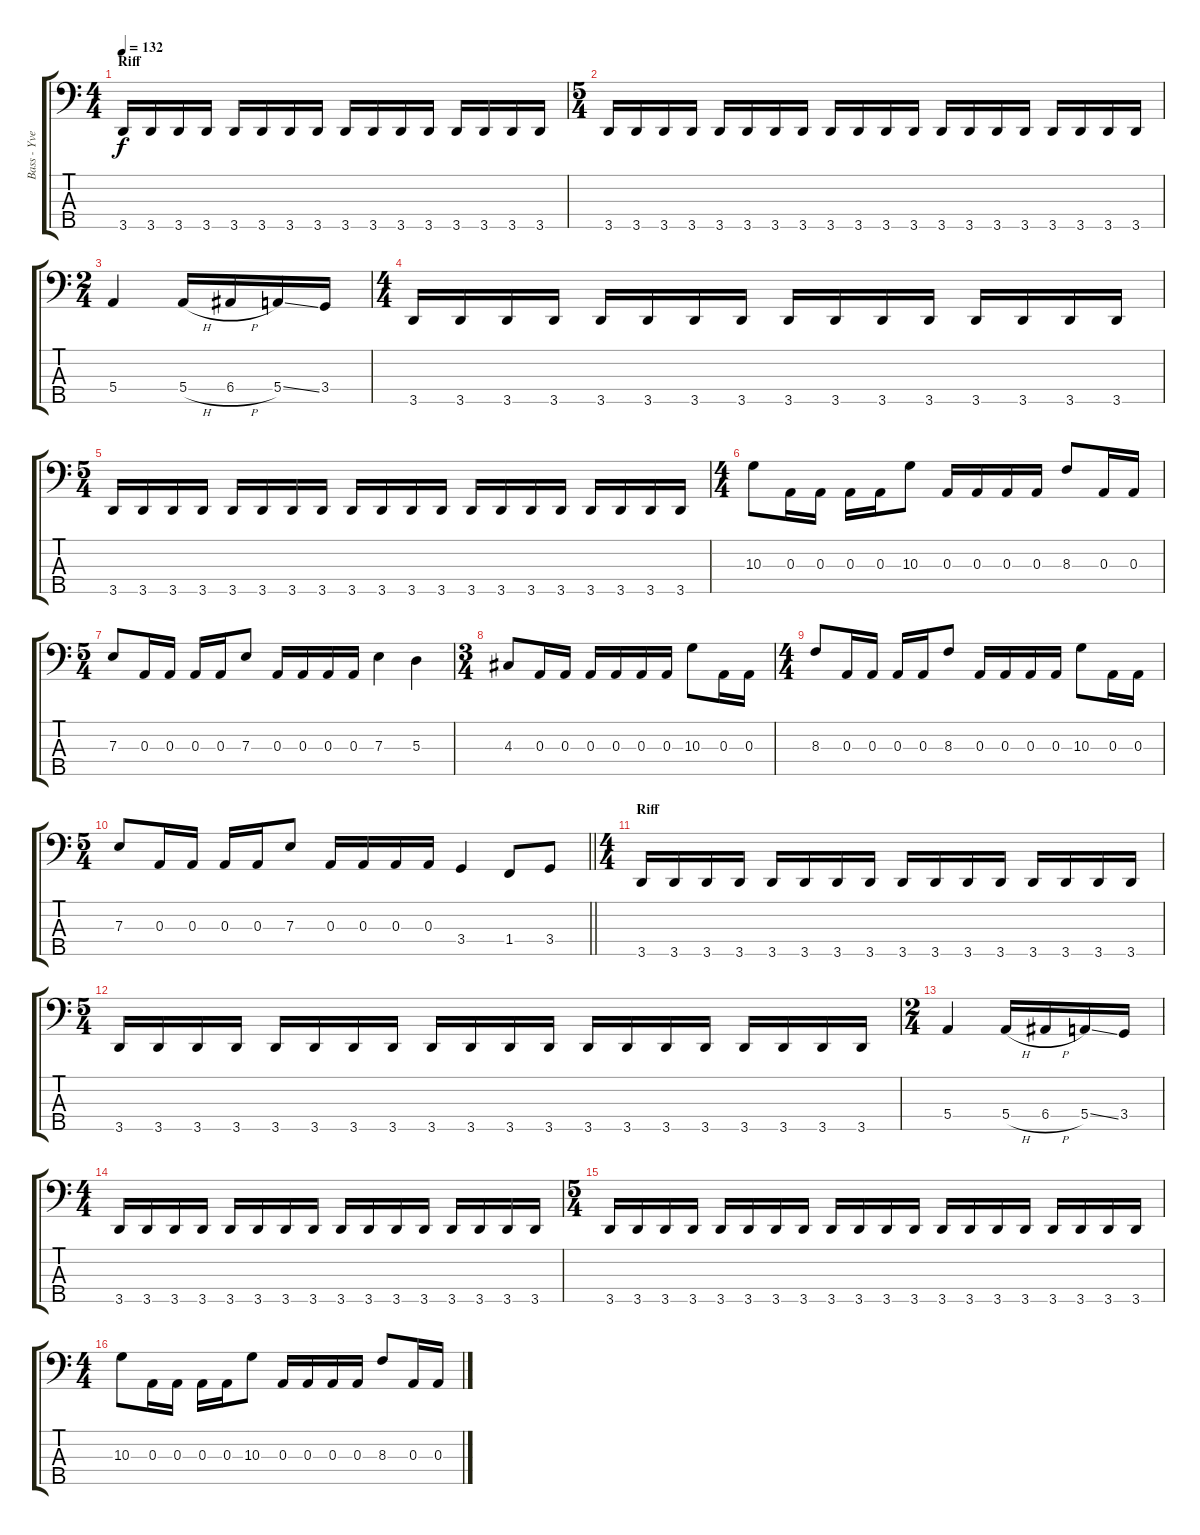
\track ("Bass - Yves" "Bass - Yve") {instrument electricbasspick}
\staff {score tabs}
\tuning (G2 D2 A1 E1 B0) {hide}
\ts (4 4)
\section ("" "Riff")
\tempo 132
\clef f4
\ks c
3.5.16{dy f instrument electricbasspick} 3.5.16 3.5.16 3.5.16 3.5.16 3.5.16 3.5.16 3.5.16 3.5.16 3.5.16 3.5.16 3.5.16 3.5.16 3.5.16 3.5.16 3.5.16 |
\ts (5 4)
3.5.16 3.5.16 3.5.16 3.5.16 3.5.16 3.5.16 3.5.16 3.5.16 3.5.16 3.5.16 3.5.16 3.5.16 3.5.16 3.5.16 3.5.16 3.5.16 3.5.16 3.5.16 3.5.16 3.5.16 |
\ts (2 4)
5.4.4 5.4{h}.16 6.4{h}.16 5.4{ss}.16 3.4.16 |
\ts (4 4)
3.5.16 3.5.16 3.5.16 3.5.16 3.5.16 3.5.16 3.5.16 3.5.16 3.5.16 3.5.16 3.5.16 3.5.16 3.5.16 3.5.16 3.5.16 3.5.16 |
\ts (5 4)
3.5.16 3.5.16 3.5.16 3.5.16 3.5.16 3.5.16 3.5.16 3.5.16 3.5.16 3.5.16 3.5.16 3.5.16 3.5.16 3.5.16 3.5.16 3.5.16 3.5.16 3.5.16 3.5.16 3.5.16 |
\ts (4 4)
10.3.8 0.3.16 0.3.16 0.3.16 0.3.16 10.3.8 0.3.16 0.3.16 0.3.16 0.3.16 8.3.8 0.3.16 0.3.16 |
\ts (5 4)
7.3.8 0.3.16 0.3.16 0.3.16 0.3.16 7.3.8 0.3.16 0.3.16 0.3.16 0.3.16 7.3.4 5.3.4 |
\ts (3 4)
4.3.8 0.3.16 0.3.16 0.3.16 0.3.16 0.3.16 0.3.16 10.3.8 0.3.16 0.3.16 |
\ts (4 4)
8.3.8 0.3.16 0.3.16 0.3.16 0.3.16 8.3.8 0.3.16 0.3.16 0.3.16 0.3.16 10.3.8 0.3.16 0.3.16 |
\ts (5 4)
\barLineRight lightlight
7.3.8 0.3.16 0.3.16 0.3.16 0.3.16 7.3.8 0.3.16 0.3.16 0.3.16 0.3.16 3.4.4 1.4.8 3.4.8 |
\ts (4 4)
\section ("" "Riff")
3.5.16 3.5.16 3.5.16 3.5.16 3.5.16 3.5.16 3.5.16 3.5.16 3.5.16 3.5.16 3.5.16 3.5.16 3.5.16 3.5.16 3.5.16 3.5.16 |
\ts (5 4)
3.5.16 3.5.16 3.5.16 3.5.16 3.5.16 3.5.16 3.5.16 3.5.16 3.5.16 3.5.16 3.5.16 3.5.16 3.5.16 3.5.16 3.5.16 3.5.16 3.5.16 3.5.16 3.5.16 3.5.16 |
\ts (2 4)
5.4.4 5.4{h}.16 6.4{h}.16 5.4{ss}.16 3.4.16 |
\ts (4 4)
3.5.16 3.5.16 3.5.16 3.5.16 3.5.16 3.5.16 3.5.16 3.5.16 3.5.16 3.5.16 3.5.16 3.5.16 3.5.16 3.5.16 3.5.16 3.5.16 |
\ts (5 4)
3.5.16 3.5.16 3.5.16 3.5.16 3.5.16 3.5.16 3.5.16 3.5.16 3.5.16 3.5.16 3.5.16 3.5.16 3.5.16 3.5.16 3.5.16 3.5.16 3.5.16 3.5.16 3.5.16 3.5.16 |
\ts (4 4)
10.3.8 0.3.16 0.3.16 0.3.16 0.3.16 10.3.8 0.3.16 0.3.16 0.3.16 0.3.16 8.3.8 0.3.16 0.3.16
